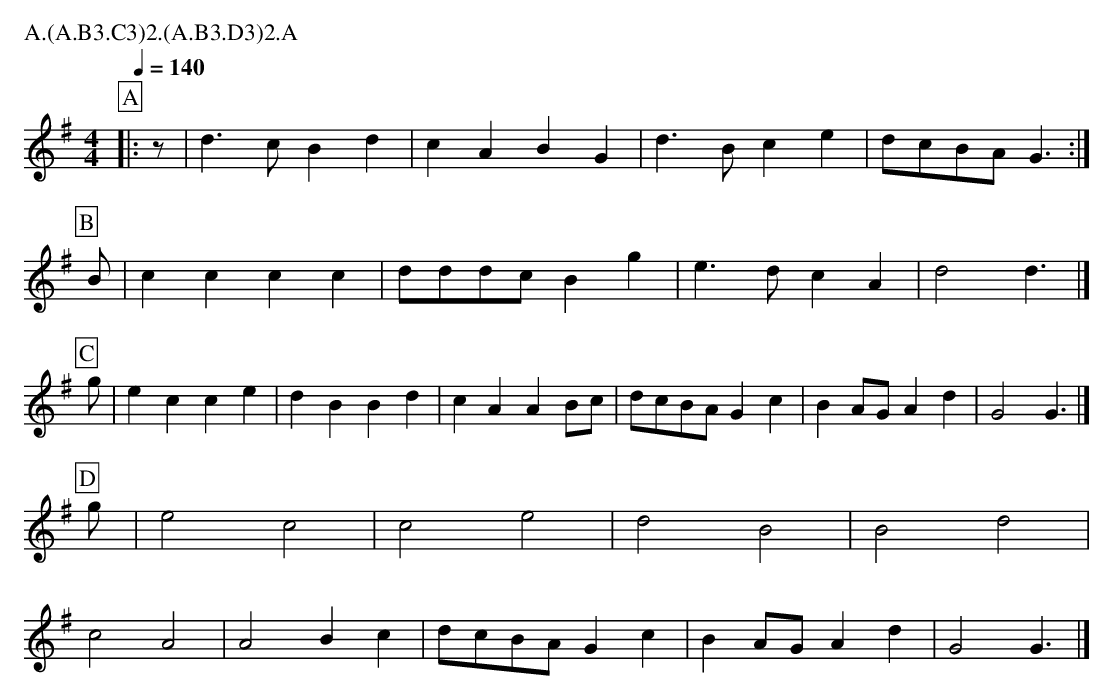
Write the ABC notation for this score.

X:1
T:Trunkles Sherborne
M:4/4
L:1/8
Q: 1/4= 140
P:A.(A.B3.C3)2.(A.B3.D3)2.A
K:G
P:A
|:z|d3c  B2d2|c2A2 B2G2|d3B  c2e2|dcBA G3:|]
P:B
B|c2c2 c2c2|dddc B2g2|e3d  c2A2|d4   d3|]
P:C
g|e2c2 c2e2|d2B2 B2d2| c2A2 A2Bc|dcBA G2c2| B2AG A2d2|G4   G3  |]
P:D
g|e4   c4  |c4   e4  |d4   B4  |B4   d4  |
c4   A4  |A4   B2c2|dcBA G2c2|B2AG A2d2|G4   G3  |]
